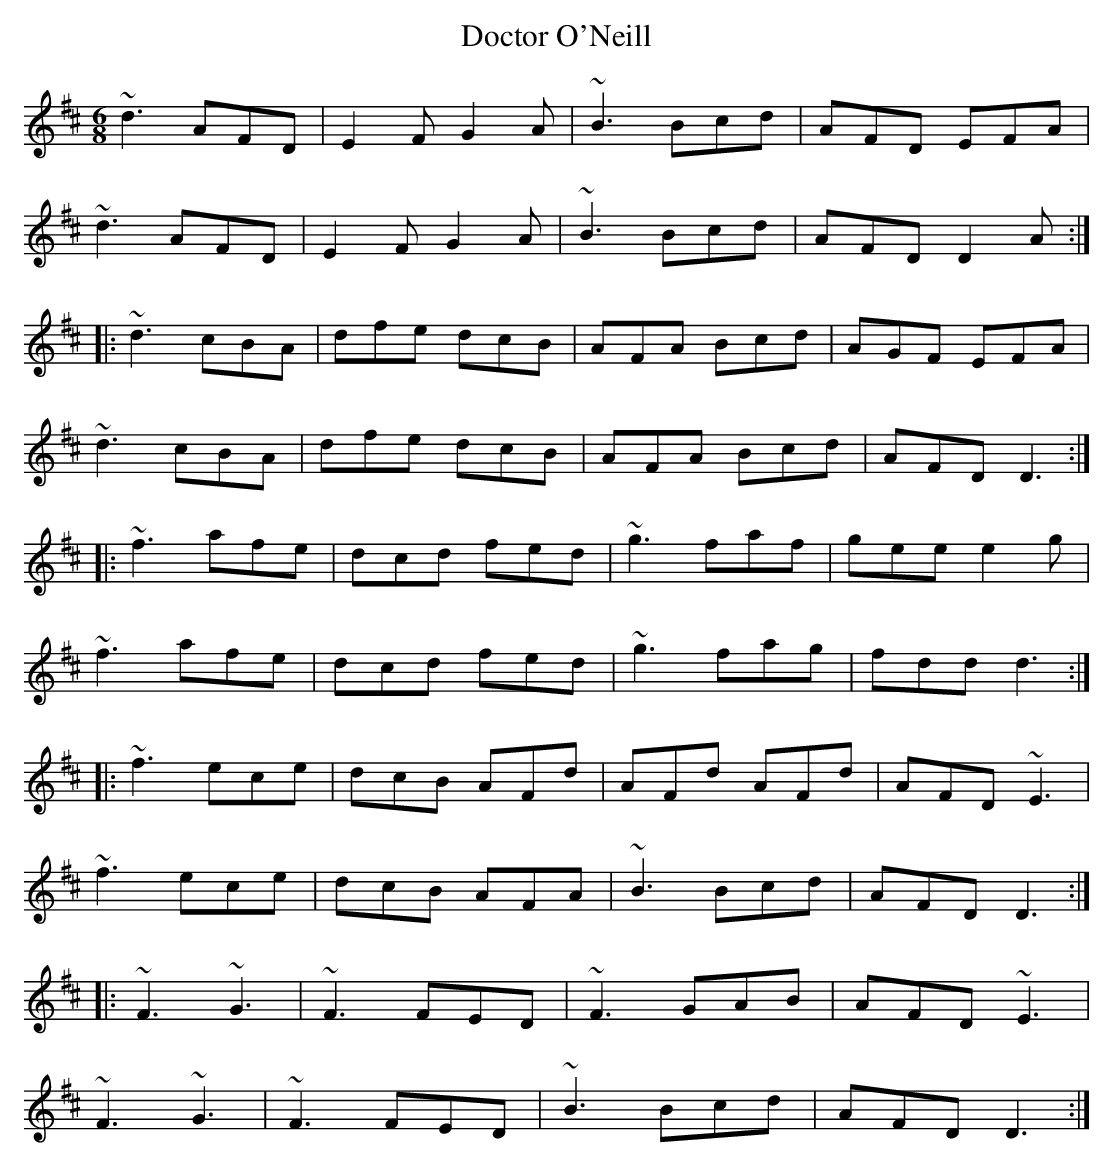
X:1
T:Doctor O'Neill
M:6/8
K:D
~d3 AFD|E2F G2A|~B3 Bcd|AFD EFA|
~d3 AFD|E2F G2A|~B3 Bcd|AFD D2A:|
|:~d3 cBA|dfe dcB|AFA Bcd|AGF EFA|
~d3 cBA|dfe dcB|AFA Bcd| AFD D3:|
|:~f3 afe|dcd fed|~g3 faf|gee e2g|
~f3 afe|dcd fed|~g3 fag| fdd d3:|
|:~f3 ece|dcB AFd|AFd AFd|AFD ~E3|
~f3 ece|dcB AFA|~B3 Bcd| AFD D3 :|
|:~F3 ~G3|~F3 FED|~F3 GAB|AFD ~E3|
~F3 ~G3|~F3 FED|~B3 Bcd| AFD D3:|
